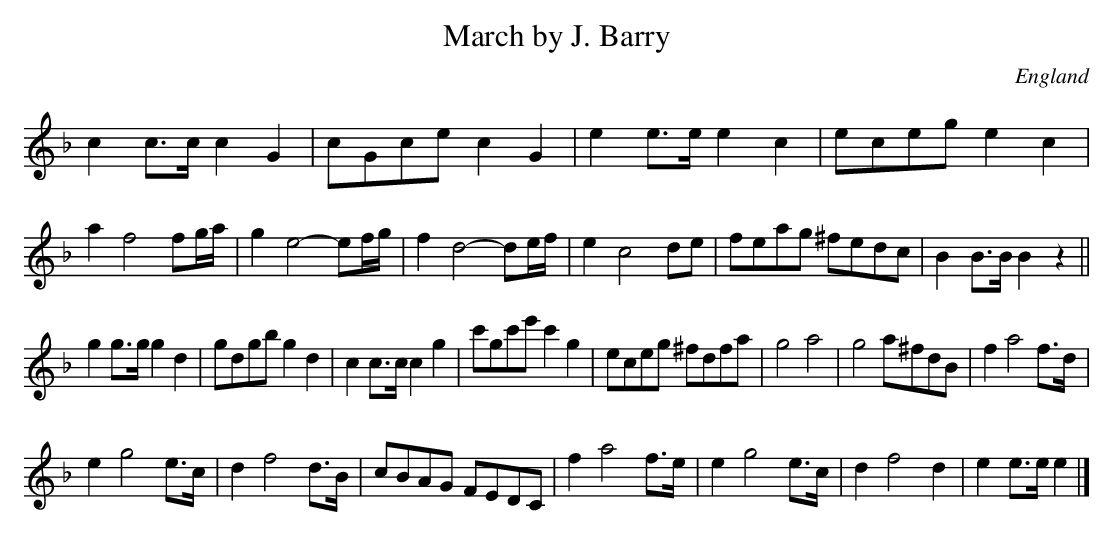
X:1
T:March by J. Barry
L:1/8
O:England
K:F major
c2c>c c2G2 | cGce c2G2   | e2e>e e2c2  | eceg e2c2 |
a2f4 fg/a/ | g2e4- ef/g/ | f2d4- de/f/ | e2c4 de |\
feag ^fedc | B2B>B B2z2 ||
g2g>g g2d2 | gdgb g2d2 | c2c>c c2g2  | c'gc'e' c'2g2 | \
eceg ^fdfa | g4   a4   | g4    a^fdB | f2a4 f>d |
e2g4 e>c   | d2f4 d>B  | cBAG  FEDC  | f2a4 f>e | \
e2g4 e>c   | d2f4 d2   | e2e>e e2 |]
